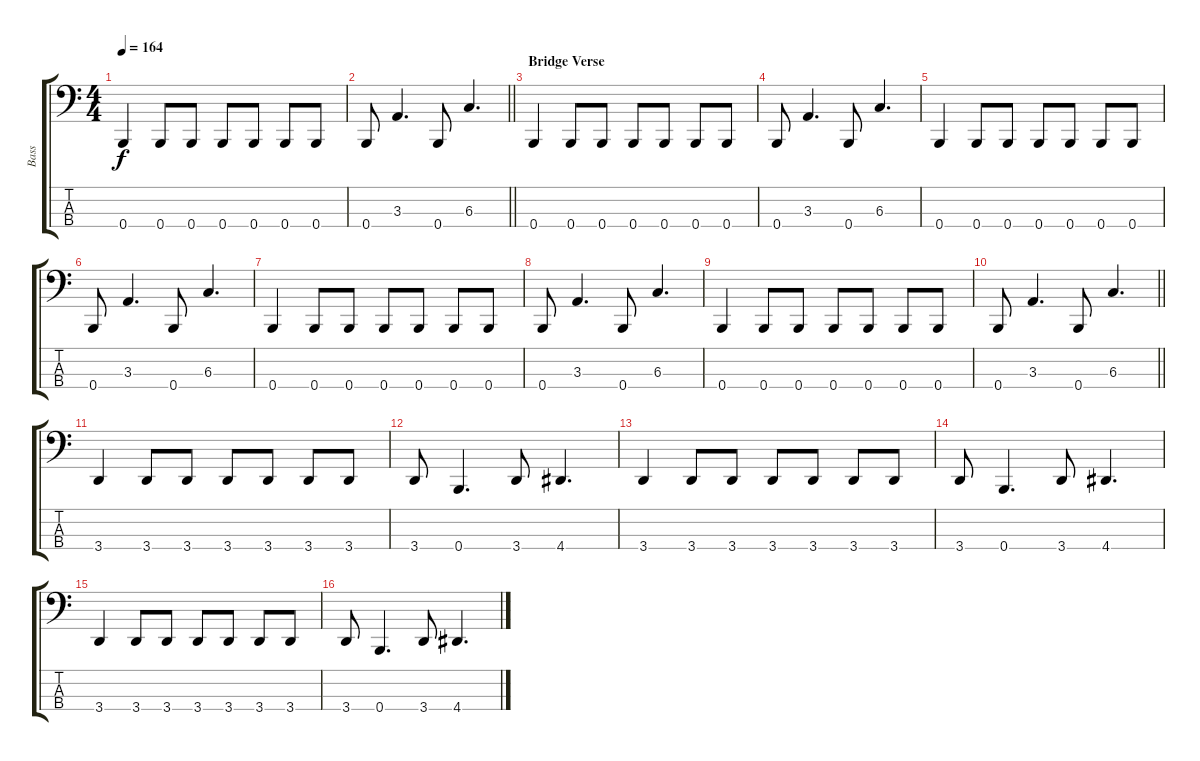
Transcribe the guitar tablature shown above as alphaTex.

\track ("Bass" "Bass") {instrument electricbassfinger}
\staff {score tabs}
\tuning (E2 B1 Gb1 B0) {hide}
\ts (4 4)
\tempo 164
\clef f4
\ks c
0.4.4{dy f} 0.4.8 0.4.8 0.4.8 0.4.8 0.4.8 0.4.8 |
\barLineRight lightlight
0.4.8 3.3.4{d} 0.4.8 6.3.4{d} |
\section ("" "Bridge Verse")
0.4.4 0.4.8 0.4.8 0.4.8 0.4.8 0.4.8 0.4.8 |
0.4.8 3.3.4{d} 0.4.8 6.3.4{d} |
0.4.4 0.4.8 0.4.8 0.4.8 0.4.8 0.4.8 0.4.8 |
0.4.8 3.3.4{d} 0.4.8 6.3.4{d} |
0.4.4 0.4.8 0.4.8 0.4.8 0.4.8 0.4.8 0.4.8 |
0.4.8 3.3.4{d} 0.4.8 6.3.4{d} |
0.4.4 0.4.8 0.4.8 0.4.8 0.4.8 0.4.8 0.4.8 |
\barLineRight lightlight
0.4.8 3.3.4{d} 0.4.8 6.3.4{d} |
3.4.4 3.4.8 3.4.8 3.4.8 3.4.8 3.4.8 3.4.8 |
3.4.8 0.4.4{d} 3.4.8 4.4.4{d} |
3.4.4 3.4.8 3.4.8 3.4.8 3.4.8 3.4.8 3.4.8 |
3.4.8 0.4.4{d} 3.4.8 4.4.4{d} |
3.4.4 3.4.8 3.4.8 3.4.8 3.4.8 3.4.8 3.4.8 |
3.4.8 0.4.4{d} 3.4.8 4.4.4{d}
